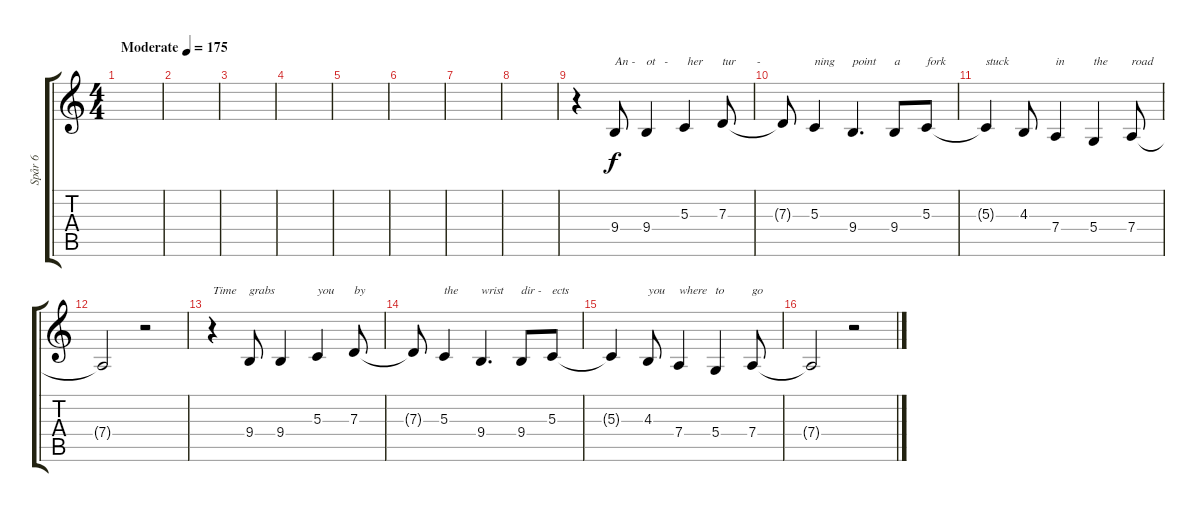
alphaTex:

\track ("Spår 6" "Spår 6") {instrument viola}
\staff {score tabs}
\tuning (E4 B3 G3 D3 A2 E2) {hide}
\ts (4 4)
\tempo (175 "Moderate")
\clef g2
\ks c
|
|
|
|
|
|
|
|
r.4 9.4.8{txt "An -"} 9.4.4{txt "ot   -"} 5.3.4{txt " her"} 7.3.8{txt "tur       -"} |
7.3{t}.8 5.3.4{txt "ning"} 9.4.4{d txt "point"} 9.4.8{txt "a"} 5.3.8{txt "fork"} |
5.3{t}.4{txt "stuck"} 4.3.8 7.4.4{txt "in"} 5.4.4{txt "the"} 7.4.8{txt "road"} |
7.4{t}.2 r.2 |
r.4{txt "Time"} 9.4.8{txt "grabs"} 9.4.4 5.3.4{txt "you "} 7.3.8{txt "by"} |
7.3{t}.8 5.3.4{txt "the"} 9.4.4{d txt "wrist"} 9.4.8{txt "dir -"} 5.3.8{txt "ects"} |
5.3{t}.4 4.3.8{txt "you"} 7.4.4{txt "where"} 5.4.4{txt "to"} 7.4.8{txt "go"} |
7.4{t}.2 r.2
